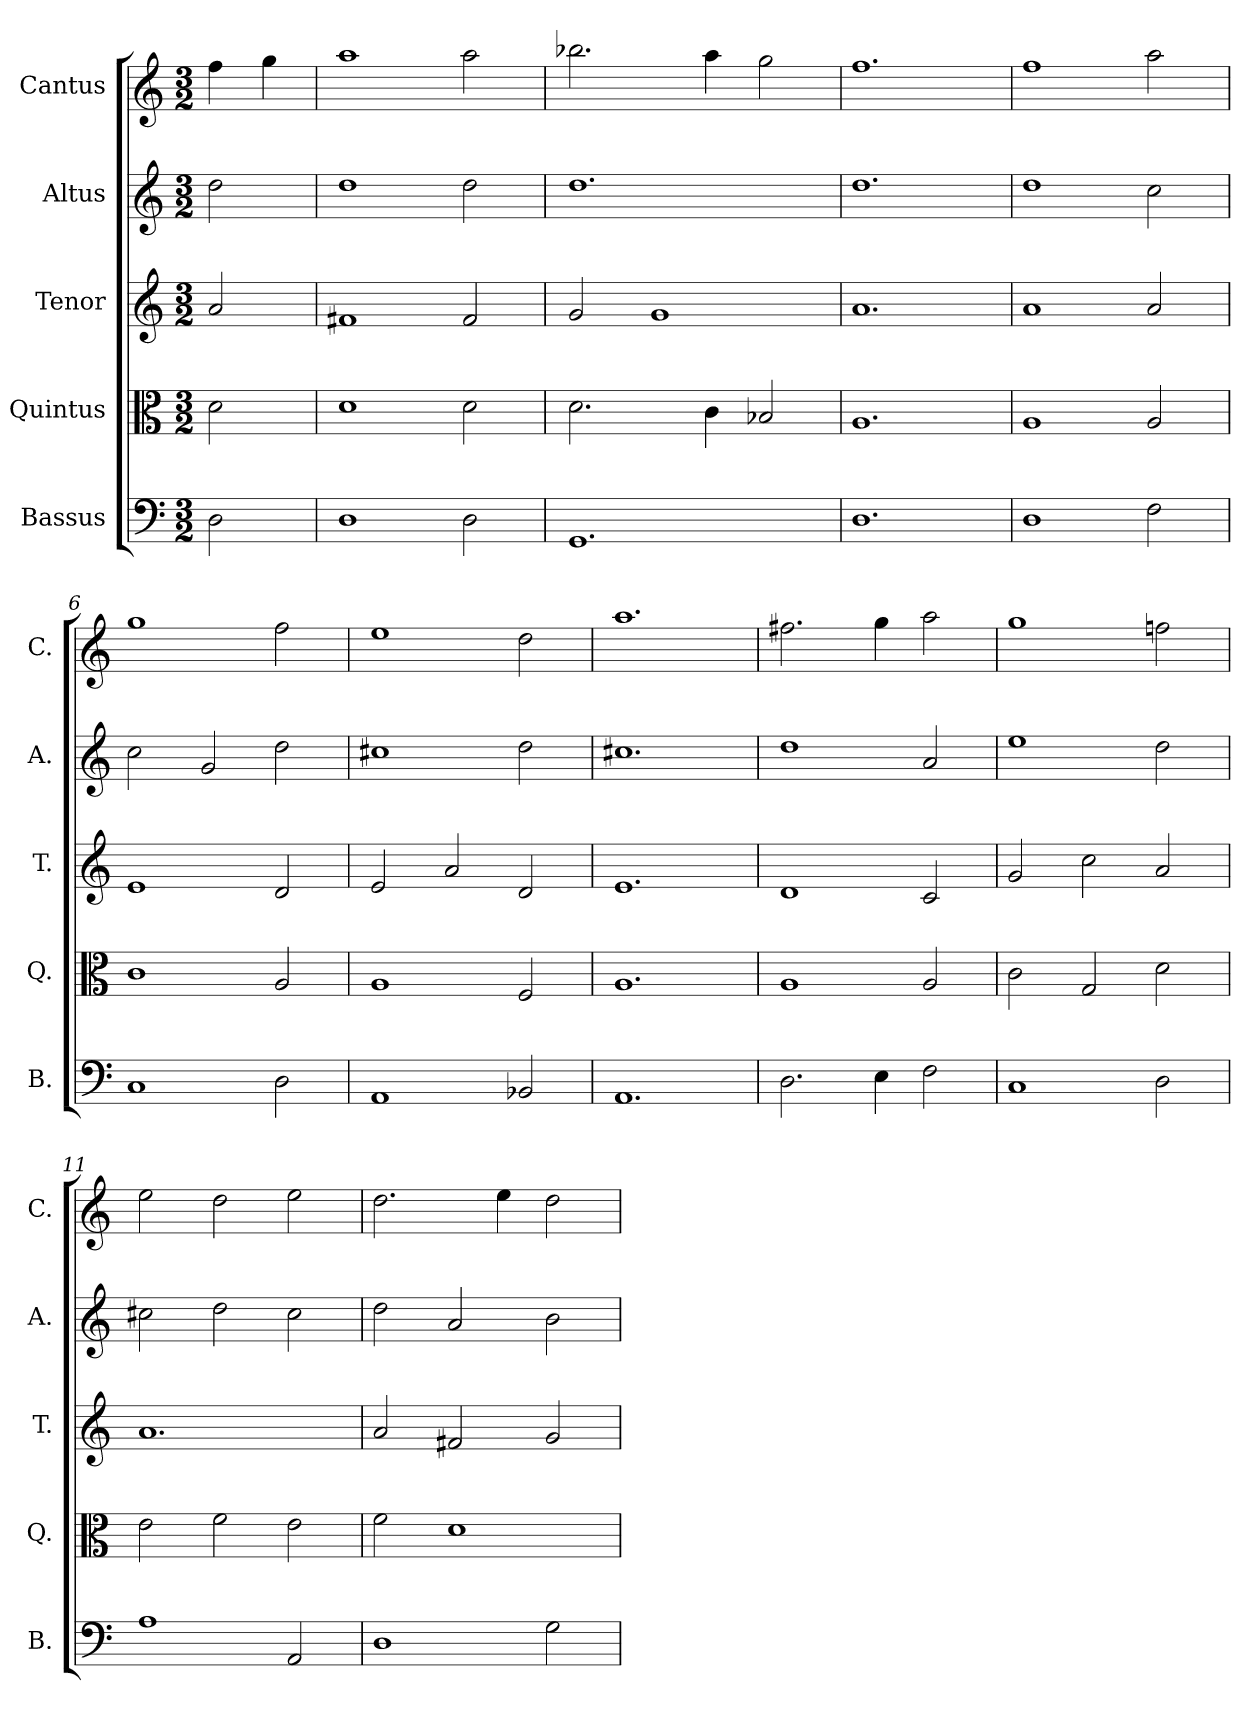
**kern	**kern	**kern	**kern	**kern
*part5	*part4	*part3	*part2	*part1
*staff5	*staff4	*staff3	*staff2	*staff1
*I"Bassus	*I"Quintus	*I"Tenor	*I"Altus	*I"Cantus
*I'B.	*I'Q.	*I'T.	*I'A.	*I'C.
*clefF4	*clefC3	*clefG2	*clefG2	*clefG2
*k[]	*k[]	*k[]	*k[]	*k[]
*M3/2	*M3/2	*M3/2	*M3/2	*M3/2
=1	=1	=1	=1	=1
2D\	2d\	2a/	2dd\	4ff\
.	.	.	.	4gg\
=2	=2	=2	=2	=2
1D	1d	1f#X	1dd	1aa
2D\	2d\	2f#/	2dd\	2aa\
=3	=3	=3	=3	=3
1.GG	2.d\	2g/	1.dd	2.bb-X\
.	.	1g	.	.
.	4c\	.	.	4aa\
.	2B-X/	.	.	2gg\
=4	=4	=4	=4	=4
1.D	1.A	1.a	1.dd	1.ff
=5	=5	=5	=5	=5
1D	1A	1a	1dd	1ff
2F\	2A/	2a/	2cc\	2aa\
=6	=6	=6	=6	=6
1C	1c	1e	2cc\	1gg
.	.	.	2g/	.
2D\	2A/	2d/	2dd\	2ff\
=7	=7	=7	=7	=7
1AA	1A	2e/	1cc#X	1ee
.	.	2a/	.	.
2BB-X/	2F/	2d/	2dd\	2dd\
=8	=8	=8	=8	=8
1.AA	1.A	1.e	1.cc#X	1.aa
=9	=9	=9	=9	=9
2.D\	1A	1d	1dd	2.ff#X\
4E\	.	.	.	4gg\
2F\	2A/	2c/	2a/	2aa\
=10	=10	=10	=10	=10
1C	2c\	2g/	1ee	1gg
.	2G/	2cc\	.	.
2D\	2d\	2a/	2dd\	2ffn\
=11	=11	=11	=11	=11
1A	2e\	1.a	2cc#X\	2ee\
.	2f\	.	2dd\	2dd\
2AA/	2e\	.	2cc#\	2ee\
!!LO:LB:g=z
=12	=12	=12	=12	=12
1D	2f\	2a/	2dd\	2.dd\
.	1d	2f#X/	2a/	.
.	.	.	.	4ee\
2G\	.	2g/	2b\	2dd\
=	=	=	=	=
*-	*-	*-	*-	*-
